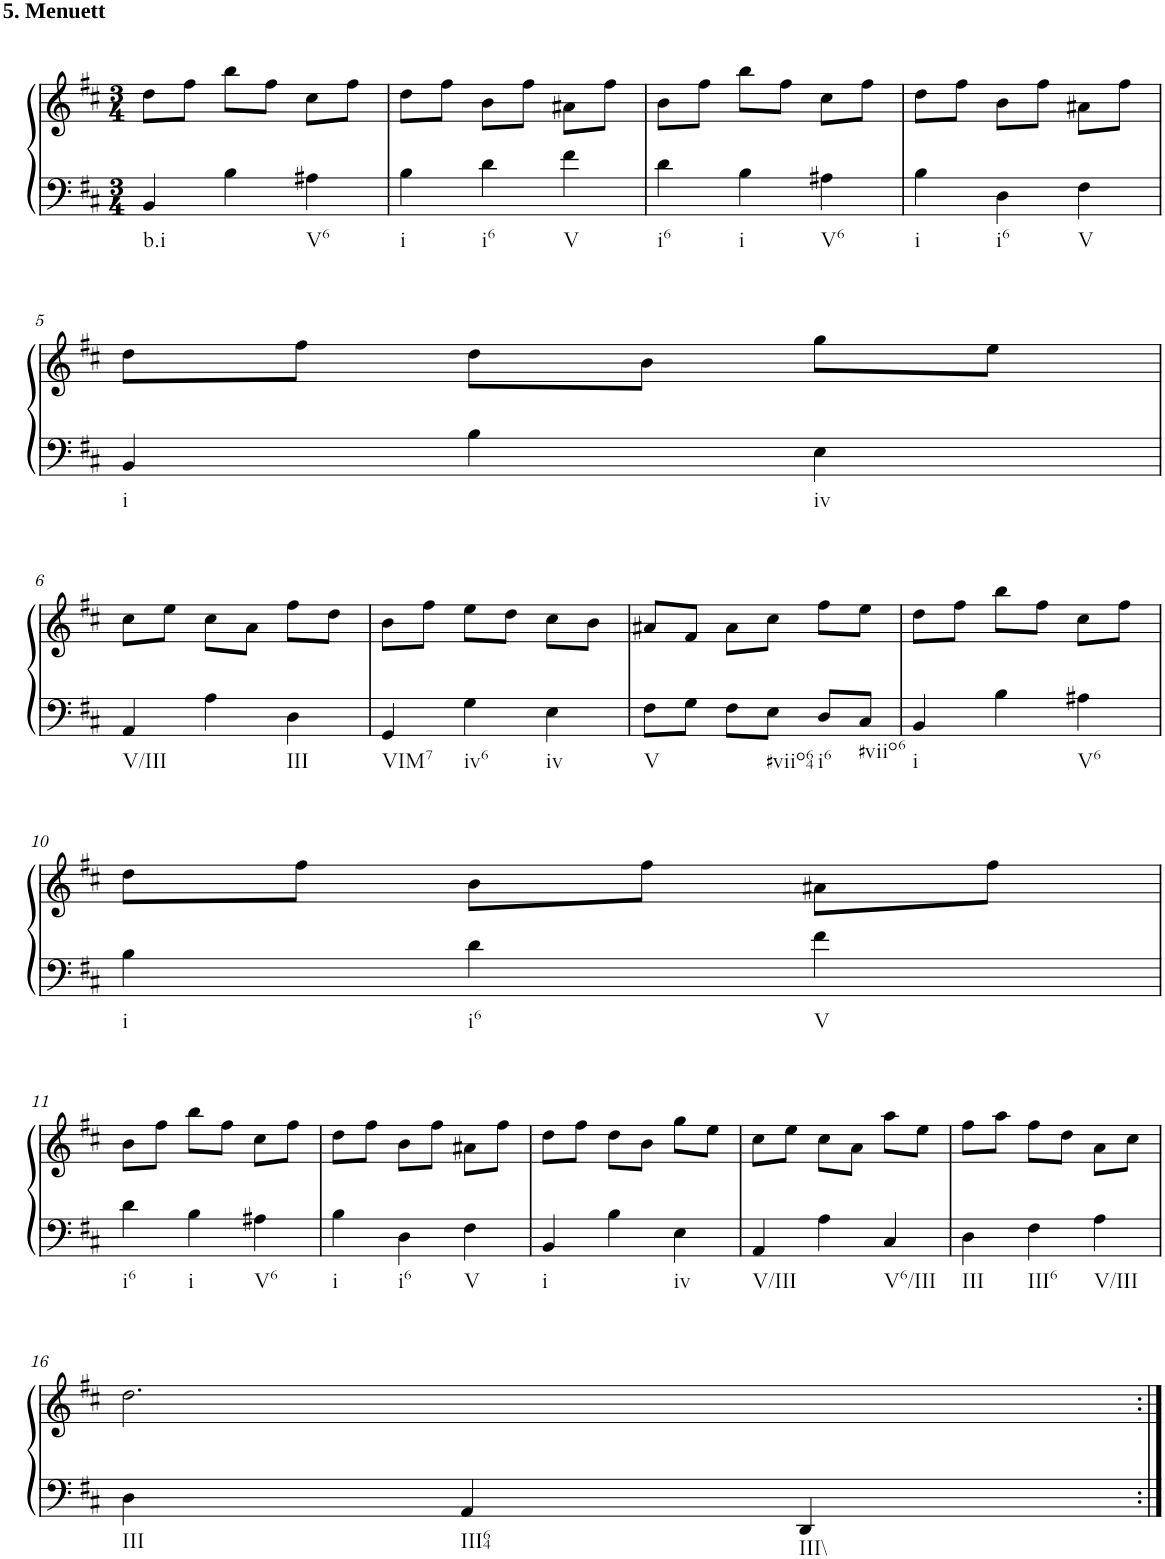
**kern	**kern
*part1	*part1
*staff2	*staff1
*I"Klavier linke Hand	*
*clefF4	*clefG2
*k[f#c#]	*k[f#c#]
*M3/4	*M3/4
=1	=1
!	!LO:TX:a:B:t=5. Menuett
!LO:TX:b:t=b.i	!
4BB/	8dd\L
.	8ff#\J
4B\	8bb\L
.	8ff#\J
!LO:TX:b:t=V6	!
4A#X\	8cc#\L
.	8ff#\J
=2	=2
!LO:TX:b:t=i	!
4B\	8dd\L
.	8ff#\J
!LO:TX:b:t=i6	!
4d\	8b\L
.	8ff#\J
!LO:TX:b:t=V	!
4f#\	8a#X\L
.	8ff#\J
=3	=3
!LO:TX:b:t=i6	!
4d\	8b\L
.	8ff#\J
!LO:TX:b:t=i	!
4B\	8bb\L
.	8ff#\J
!LO:TX:b:t=V6	!
4A#X\	8cc#\L
.	8ff#\J
=4	=4
!LO:TX:b:t=i	!
4B\	8dd\L
.	8ff#\J
!LO:TX:b:t=i6	!
4D\	8b\L
.	8ff#\J
!LO:TX:b:t=V	!
4F#\	8a#X\L
.	8ff#\J
!!LO:LB:g=z
=5	=5
!LO:TX:b:t=i	!
4BB/	8dd\L
.	8ff#\J
4B\	8dd\L
.	8b\J
!LO:TX:b:t=iv	!
4E\	8gg\L
.	8ee\J
!!LO:LB:g=z
=6	=6
!LO:TX:b:t=V/III	!
4AA/	8cc#\L
.	8ee\J
4A\	8cc#\L
.	8a\J
!LO:TX:b:t=III	!
4D\	8ff#\L
.	8dd\J
=7	=7
!LO:TX:b:t=VIM7	!
4GG/	8b\L
.	8ff#\J
!LO:TX:b:t=iv6	!
4G\	8ee\L
.	8dd\J
!LO:TX:b:t=iv	!
4E\	8cc#\L
.	8b\J
=8	=8
!LO:TX:b:t=V	!
8F#\L	8a#X/L
8G\J	8f#/J
8F#\L	8a#\L
!LO:TX:b:t=#viio64	!
8E\J	8cc#\J
!LO:TX:b:t=i6	!
8D/L	8ff#\L
!LO:TX:b:t=#viio6	!
8C#/J	8ee\J
=9	=9
!LO:TX:b:t=i	!
4BB/	8dd\L
.	8ff#\J
4B\	8bb\L
.	8ff#\J
!LO:TX:b:t=V6	!
4A#X\	8cc#\L
.	8ff#\J
!!LO:LB:g=z
=10	=10
!LO:TX:b:t=i	!
4B\	8dd\L
.	8ff#\J
!LO:TX:b:t=i6	!
4d\	8b\L
.	8ff#\J
!LO:TX:b:t=V	!
4f#\	8a#X\L
.	8ff#\J
!!LO:LB:g=z
=11	=11
!LO:TX:b:t=i6	!
4d\	8b\L
.	8ff#\J
!LO:TX:b:t=i	!
4B\	8bb\L
.	8ff#\J
!LO:TX:b:t=V6	!
4A#X\	8cc#\L
.	8ff#\J
=12	=12
!LO:TX:b:t=i	!
4B\	8dd\L
.	8ff#\J
!LO:TX:b:t=i6	!
4D\	8b\L
.	8ff#\J
!LO:TX:b:t=V	!
4F#\	8a#X\L
.	8ff#\J
=13	=13
!LO:TX:b:t=i	!
4BB/	8dd\L
.	8ff#\J
4B\	8dd\L
.	8b\J
!LO:TX:b:t=iv	!
4E\	8gg\L
.	8ee\J
=14	=14
!LO:TX:b:t=V/III	!
4AA/	8cc#\L
.	8ee\J
4A\	8cc#\L
.	8a\J
!LO:TX:b:t=V6/III	!
4C#/	8aa\L
.	8ee\J
=15	=15
!LO:TX:b:t=III	!
4D\	8ff#\L
.	8aa\J
!LO:TX:b:t=III6	!
4F#\	8ff#\L
.	8dd\J
!LO:TX:b:t=V/III	!
4A\	8a\L
.	8cc#\J
!!LO:LB:g=z
=16	=16
!LO:TX:b:t=III	!
4D\	2.dd\
!LO:TX:b:t=III64	!
4AA/	.
!LO:TX:b:t=III\\	!
4DD/	.
=:|!	=:|!
*-	*-
